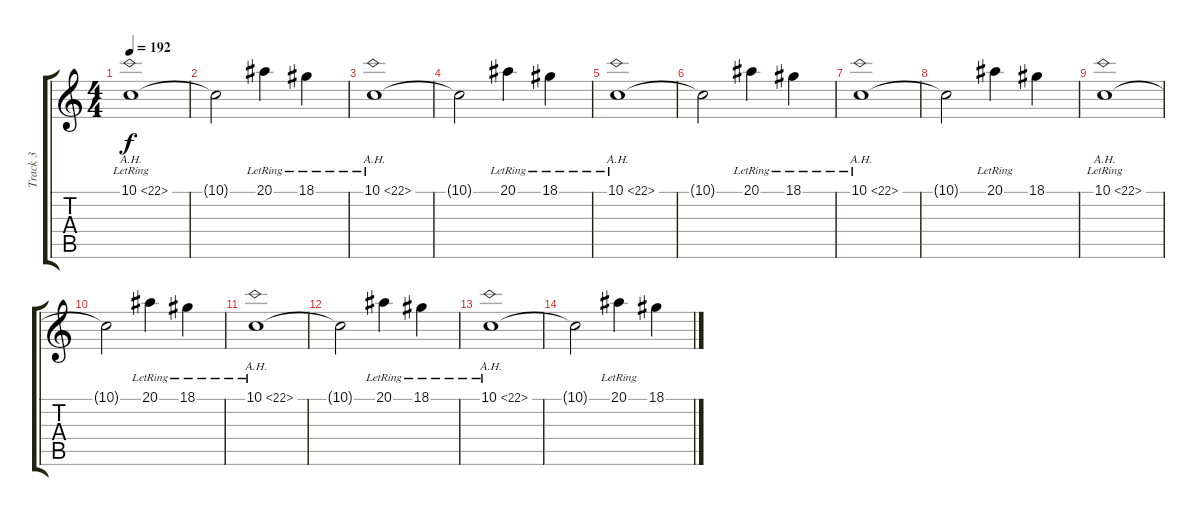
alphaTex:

\track ("Track 3" "Track 3") {instrument ocarina}
\staff {score tabs}
\tuning (D4 A3 F3 C3 G2 C2) {hide}
\ts (4 4)
\tempo 192
\clef g2
\ks c
10.1{ah 12 lr}.1{dy f} |
10.1{t}.2 20.1{lr}.4 18.1{lr}.4 |
10.1{ah 12 lr}.1 |
10.1{t}.2 20.1{lr}.4 18.1{lr}.4 |
10.1{ah 12 lr}.1 |
10.1{t}.2 20.1{lr}.4 18.1{lr}.4 |
10.1{ah 12 lr}.1 |
10.1{t}.2 20.1{lr}.4 18.1.4 |
10.1{ah 12 lr}.1 |
10.1{t}.2 20.1{lr}.4 18.1{lr}.4 |
10.1{ah 12 lr}.1 |
10.1{t}.2 20.1{lr}.4 18.1{lr}.4 |
10.1{ah 12 lr}.1 |
10.1{t}.2 20.1{lr}.4 18.1.4
